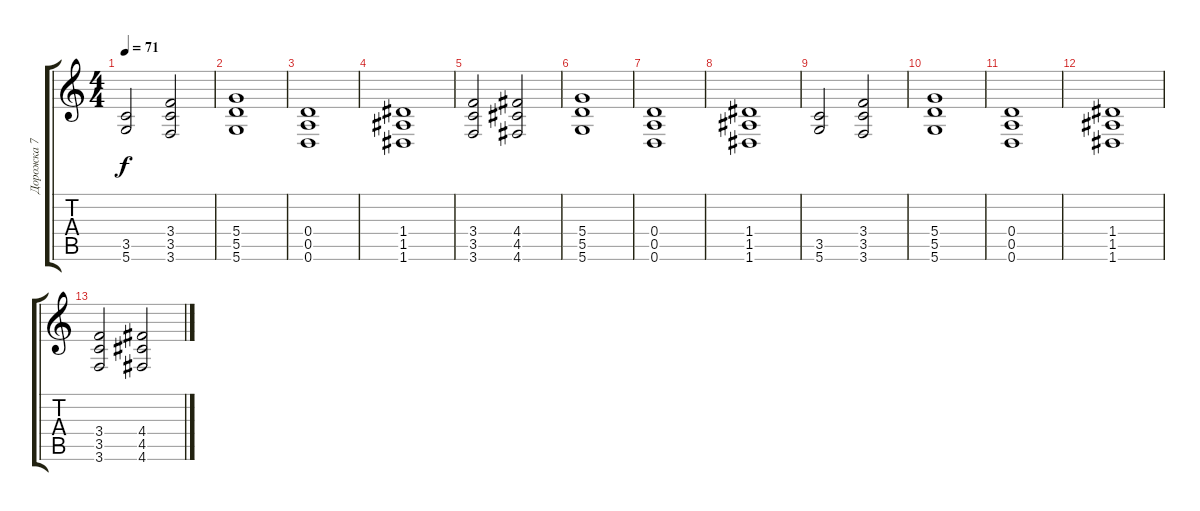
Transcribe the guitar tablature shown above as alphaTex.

\track ("Дорожка 7" "Дорожка 7") {instrument distortionguitar}
\staff {score tabs}
\tuning (E4 B3 G3 D3 A2 D2) {hide}
\ts (4 4)
\tempo 71
\clef g2
\ks c
(3.5 5.6).2{dy f} (3.4 3.5 3.6).2 |
(5.4 5.5 5.6).1 |
(0.4 0.5 0.6).1 |
(1.4 1.5 1.6).1 |
(3.4 3.5 3.6).2 (4.4 4.5 4.6).2 |
(5.4 5.5 5.6).1 |
(0.4 0.5 0.6).1 |
(1.4 1.5 1.6).1 |
(3.5 5.6).2 (3.4 3.5 3.6).2 |
(5.4 5.5 5.6).1 |
(0.4 0.5 0.6).1 |
(1.4 1.5 1.6).1 |
(3.4 3.5 3.6).2 (4.4 4.5 4.6).2
